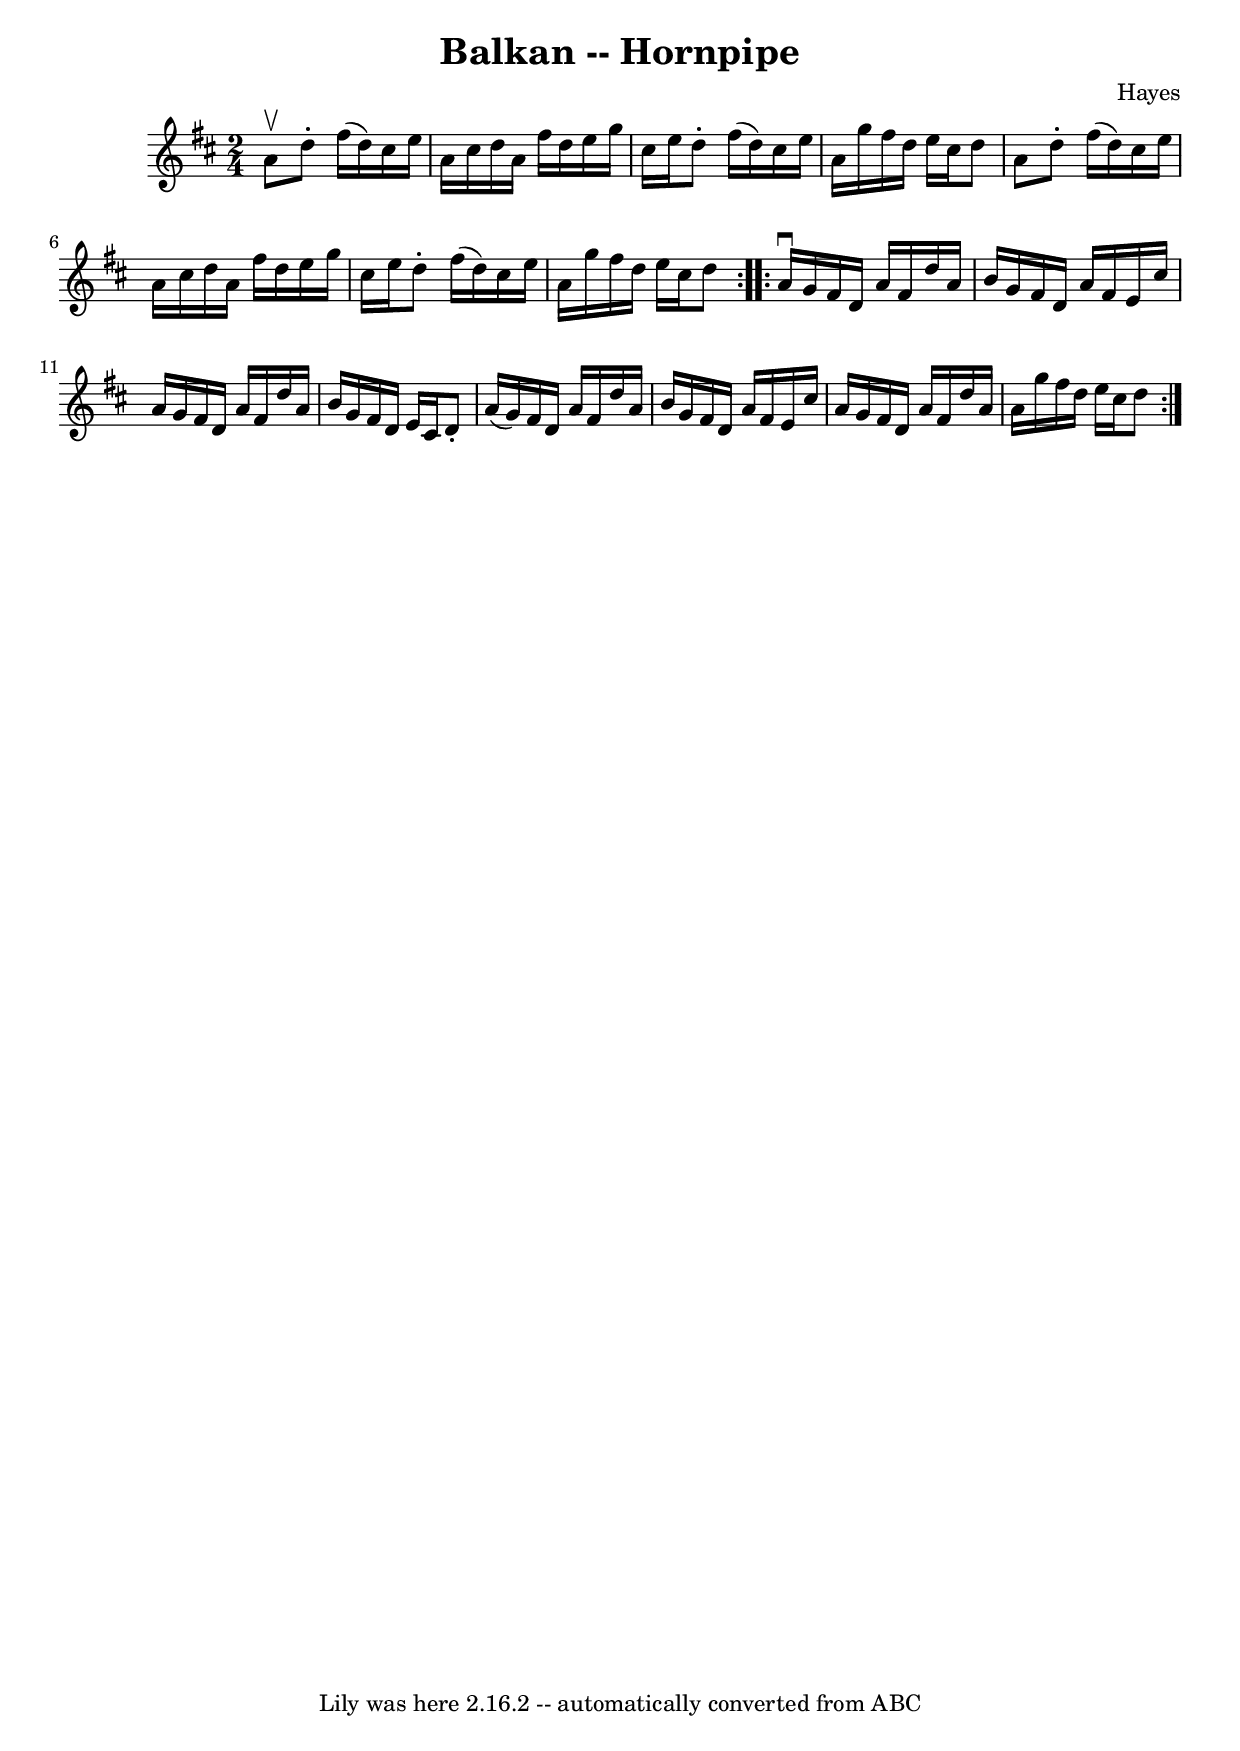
\version "2.16.2"
\include "Mammoth.ily"
\header {
  %% book = "Cole's 1000 Fiddle Tunes"
 composer = "Hayes"
 crossRefNumber = "1"
 footnotes = ""
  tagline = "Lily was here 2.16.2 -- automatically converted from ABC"
  title = "Balkan -- Hornpipe"

}
voicedefault =  {



  \repeat volta 2 {

    \time 2/4 
    \key d \major a'8^\upbow  |
 d''8-. fs''16 (d''16) cs''16 e''16 a'16 cs''16  |
 d''16 a'16 fs''16 d''16 e''16 g''16 cs''16 e''16   |
 d''8-. fs''16 ( d''16) cs''16 e''16 a'16 g''16   |
 fs''16 d''16 e''16 cs''16 d''8 a'8   |
 d''8-. fs''16 (d''16) cs''16 e''16 a'16 cs''16   |
 d''16 a'16 fs''16 d''16 e''16 g''16 cs''16 e''16   |
 d''8-. fs''16 ( d''16) cs''16 e''16 a'16 g''16   |
 fs''16 d''16    
 e''16 cs''16 d''8  
  }     
  \repeat volta 2 { a'16^\downbow g'16    |
 fs'16 d'16 a'16 fs'16 d''16 a'16 b'16 g'16   |
 fs'16 d'16 a'16 fs'16 e'16 cs''16 a'16 g'16   |
 fs'16 d'16 a'16 fs'16 d''16 a'16 b'16 g'16   |
 fs'16 d'16 e'16 cs'16 d'8-. a'16 (g'16)  |
 fs'16 d'16 a'16 fs'16 d''16 a'16 b'16 g'16   |
 fs'16 d'16 a'16 fs'16 e'16 cs''16 a'16 g'16   |
 fs'16 d'16 a'16 fs'16 d''16 a'16 a'16 g''16   |
 fs''16 d''16 e''16 cs''16 d''8  
  }   

}

\score{
  <<

    \context Staff="default"
    {
      \voicedefault 
      
    }

  >>
  \layout {
    
  }
  \midi {
  }

}
